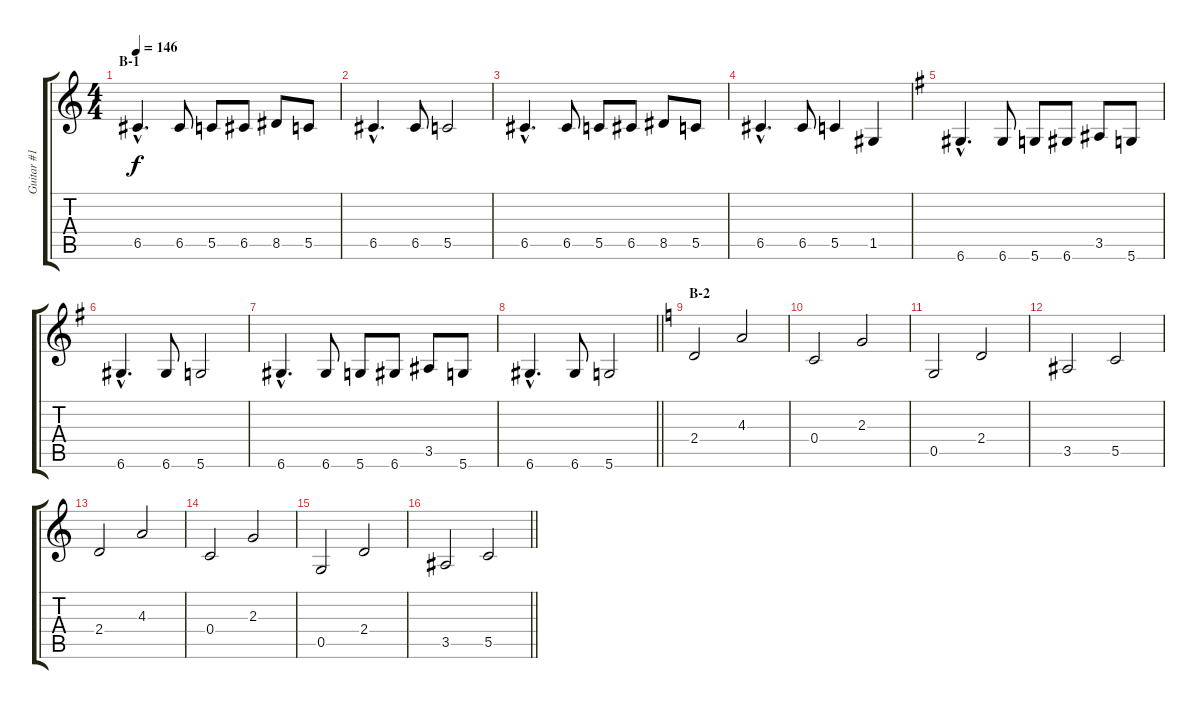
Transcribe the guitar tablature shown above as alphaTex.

\track ("Guitar #1" "Guitar #1") {instrument distortionguitar}
\staff {score tabs}
\tuning (D4 A3 F3 C3 G2 D2) {hide}
\ts (4 4)
\section ("" "B-1")
\tempo 146
\clef g2
\ks c
6.5{hac}.4{d dy f} 6.5.8 5.5.8 6.5.8 8.5.8 5.5.8 |
6.5{hac}.4{d} 6.5.8 5.5.2 |
6.5{hac}.4{d} 6.5.8 5.5.8 6.5.8 8.5.8 5.5.8 |
6.5{hac}.4{d} 6.5.8 5.5.4 1.5.4 |
\ks g
6.6{hac}.4{d} 6.6.8 5.6.8 6.6.8 3.5.8 5.6.8 |
6.6{hac}.4{d} 6.6.8 5.6.2 |
6.6{hac}.4{d} 6.6.8 5.6.8 6.6.8 3.5.8 5.6.8 |
\barLineRight lightlight
6.6{hac}.4{d} 6.6.8 5.6.2 |
\section ("" "B-2")
\ks c
2.4.2 4.3.2 |
0.4.2 2.3.2 |
0.5.2 2.4.2 |
3.5.2 5.5.2 |
2.4.2 4.3.2 |
0.4.2 2.3.2 |
0.5.2 2.4.2 |
\barLineRight lightlight
3.5.2 5.5.2
